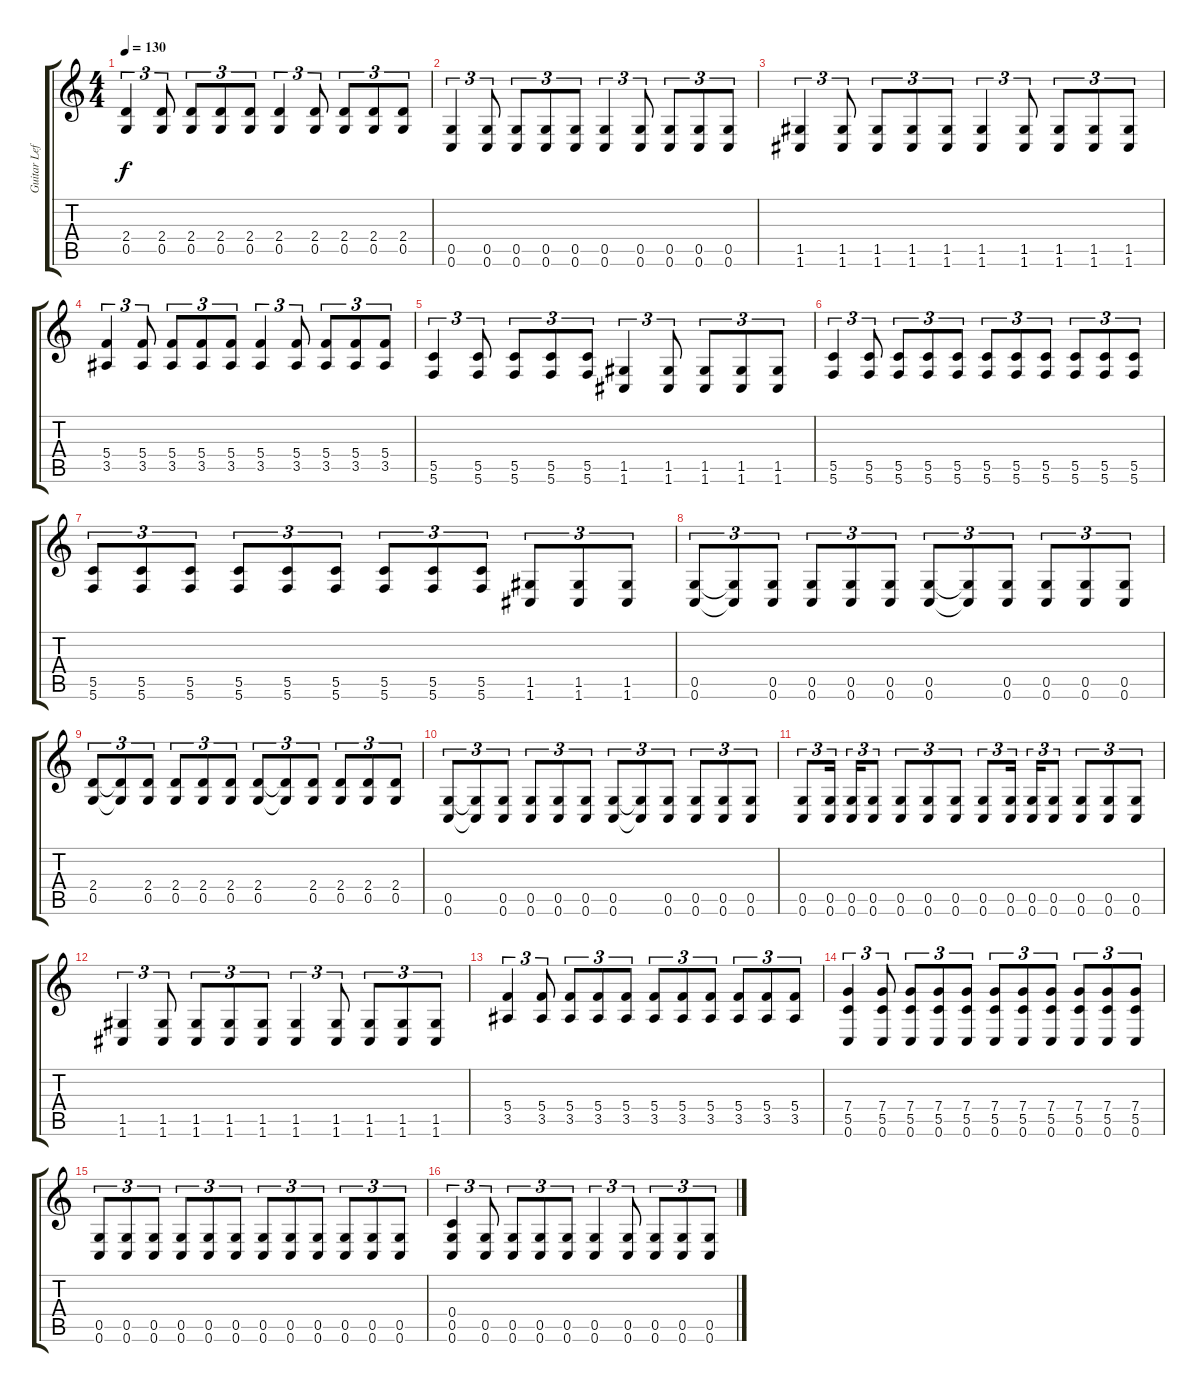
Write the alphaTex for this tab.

\track ("Guitar Left" "Guitar Lef") {instrument distortionguitar}
\staff {score tabs}
\tuning (D4 A3 F3 C3 G2 C2) {hide}
\ts (4 4)
\tempo 130
\clef g2
\ks c
(2.4 0.5).4{tu (3 2) dy f} (2.4 0.5).8{tu (3 2)} (2.4 0.5).8{tu (3 2)} (2.4 0.5).8{tu (3 2)} (2.4 0.5).8{tu (3 2)} (2.4 0.5).4{tu (3 2)} (2.4 0.5).8{tu (3 2)} (2.4 0.5).8{tu (3 2)} (2.4 0.5).8{tu (3 2)} (2.4 0.5).8{tu (3 2)} |
(0.5 0.6).4{tu (3 2)} (0.5 0.6).8{tu (3 2)} (0.5 0.6).8{tu (3 2)} (0.5 0.6).8{tu (3 2)} (0.5 0.6).8{tu (3 2)} (0.5 0.6).4{tu (3 2)} (0.5 0.6).8{tu (3 2)} (0.5 0.6).8{tu (3 2)} (0.5 0.6).8{tu (3 2)} (0.5 0.6).8{tu (3 2)} |
(1.5 1.6).4{tu (3 2)} (1.5 1.6).8{tu (3 2)} (1.5 1.6).8{tu (3 2)} (1.5 1.6).8{tu (3 2)} (1.5 1.6).8{tu (3 2)} (1.5 1.6).4{tu (3 2)} (1.5 1.6).8{tu (3 2)} (1.5 1.6).8{tu (3 2)} (1.5 1.6).8{tu (3 2)} (1.5 1.6).8{tu (3 2)} |
(5.4 3.5).4{tu (3 2)} (5.4 3.5).8{tu (3 2)} (5.4 3.5).8{tu (3 2)} (5.4 3.5).8{tu (3 2)} (5.4 3.5).8{tu (3 2)} (5.4 3.5).4{tu (3 2)} (5.4 3.5).8{tu (3 2)} (5.4 3.5).8{tu (3 2)} (5.4 3.5).8{tu (3 2)} (5.4 3.5).8{tu (3 2)} |
(5.5 5.6).4{tu (3 2)} (5.5 5.6).8{tu (3 2)} (5.5 5.6).8{tu (3 2)} (5.5 5.6).8{tu (3 2)} (5.5 5.6).8{tu (3 2)} (1.5 1.6).4{tu (3 2)} (1.5 1.6).8{tu (3 2)} (1.5 1.6).8{tu (3 2)} (1.5 1.6).8{tu (3 2)} (1.5 1.6).8{tu (3 2)} |
(5.5 5.6).4{tu (3 2)} (5.5 5.6).8{tu (3 2)} (5.5 5.6).8{tu (3 2)} (5.5 5.6).8{tu (3 2)} (5.5 5.6).8{tu (3 2)} (5.5 5.6).8{tu (3 2)} (5.5 5.6).8{tu (3 2)} (5.5 5.6).8{tu (3 2)} (5.5 5.6).8{tu (3 2)} (5.5 5.6).8{tu (3 2)} (5.5 5.6).8{tu (3 2)} |
(5.5 5.6).8{tu (3 2)} (5.5 5.6).8{tu (3 2)} (5.5 5.6).8{tu (3 2)} (5.5 5.6).8{tu (3 2)} (5.5 5.6).8{tu (3 2)} (5.5 5.6).8{tu (3 2)} (5.5 5.6).8{tu (3 2)} (5.5 5.6).8{tu (3 2)} (5.5 5.6).8{tu (3 2)} (1.5 1.6).8{tu (3 2)} (1.5 1.6).8{tu (3 2)} (1.5 1.6).8{tu (3 2)} |
(0.5 0.6).8{tu (3 2)} (0.5{t} 0.6{t}).8{tu (3 2)} (0.5 0.6).8{tu (3 2)} (0.5 0.6).8{tu (3 2)} (0.5 0.6).8{tu (3 2)} (0.5 0.6).8{tu (3 2)} (0.5 0.6).8{tu (3 2)} (0.5{t} 0.6{t}).8{tu (3 2)} (0.5 0.6).8{tu (3 2)} (0.5 0.6).8{tu (3 2)} (0.5 0.6).8{tu (3 2)} (0.5 0.6).8{tu (3 2)} |
(2.4 0.5).8{tu (3 2)} (2.4{t} 0.5{t}).8{tu (3 2)} (2.4 0.5).8{tu (3 2)} (2.4 0.5).8{tu (3 2)} (2.4 0.5).8{tu (3 2)} (2.4 0.5).8{tu (3 2)} (2.4 0.5).8{tu (3 2)} (2.4{t} 0.5{t}).8{tu (3 2)} (2.4 0.5).8{tu (3 2)} (2.4 0.5).8{tu (3 2)} (2.4 0.5).8{tu (3 2)} (2.4 0.5).8{tu (3 2)} |
(0.5 0.6).8{tu (3 2)} (0.5{t} 0.6{t}).8{tu (3 2)} (0.5 0.6).8{tu (3 2)} (0.5 0.6).8{tu (3 2)} (0.5 0.6).8{tu (3 2)} (0.5 0.6).8{tu (3 2)} (0.5 0.6).8{tu (3 2)} (0.5{t} 0.6{t}).8{tu (3 2)} (0.5 0.6).8{tu (3 2)} (0.5 0.6).8{tu (3 2)} (0.5 0.6).8{tu (3 2)} (0.5 0.6).8{tu (3 2)} |
(0.5 0.6).8{tu (3 2)} (0.5 0.6).16{tu (3 2)} (0.5 0.6).16{tu (3 2)} (0.5 0.6).8{tu (3 2)} (0.5 0.6).8{tu (3 2)} (0.5 0.6).8{tu (3 2)} (0.5 0.6).8{tu (3 2)} (0.5 0.6).8{tu (3 2)} (0.5 0.6).16{tu (3 2)} (0.5 0.6).16{tu (3 2)} (0.5 0.6).8{tu (3 2)} (0.5 0.6).8{tu (3 2)} (0.5 0.6).8{tu (3 2)} (0.5 0.6).8{tu (3 2)} |
(1.5 1.6).4{tu (3 2)} (1.5 1.6).8{tu (3 2)} (1.5 1.6).8{tu (3 2)} (1.5 1.6).8{tu (3 2)} (1.5 1.6).8{tu (3 2)} (1.5 1.6).4{tu (3 2)} (1.5 1.6).8{tu (3 2)} (1.5 1.6).8{tu (3 2)} (1.5 1.6).8{tu (3 2)} (1.5 1.6).8{tu (3 2)} |
(5.4 3.5).4{tu (3 2)} (5.4 3.5).8{tu (3 2)} (5.4 3.5).8{tu (3 2)} (5.4 3.5).8{tu (3 2)} (5.4 3.5).8{tu (3 2)} (5.4 3.5).8{tu (3 2)} (5.4 3.5).8{tu (3 2)} (5.4 3.5).8{tu (3 2)} (5.4 3.5).8{tu (3 2)} (5.4 3.5).8{tu (3 2)} (5.4 3.5).8{tu (3 2)} |
(7.4 5.5 0.6).4{tu (3 2)} (7.4 5.5 0.6).8{tu (3 2)} (7.4 5.5 0.6).8{tu (3 2)} (7.4 5.5 0.6).8{tu (3 2)} (7.4 5.5 0.6).8{tu (3 2)} (7.4 5.5 0.6).8{tu (3 2)} (7.4 5.5 0.6).8{tu (3 2)} (7.4 5.5 0.6).8{tu (3 2)} (7.4 5.5 0.6).8{tu (3 2)} (7.4 5.5 0.6).8{tu (3 2)} (7.4 5.5 0.6).8{tu (3 2)} |
(0.5 0.6).8{tu (3 2)} (0.5 0.6).8{tu (3 2)} (0.5 0.6).8{tu (3 2)} (0.5 0.6).8{tu (3 2)} (0.5 0.6).8{tu (3 2)} (0.5 0.6).8{tu (3 2)} (0.5 0.6).8{tu (3 2)} (0.5 0.6).8{tu (3 2)} (0.5 0.6).8{tu (3 2)} (0.5 0.6).8{tu (3 2)} (0.5 0.6).8{tu (3 2)} (0.5 0.6).8{tu (3 2)} |
(0.4 0.5 0.6).4{tu (3 2)} (0.5 0.6).8{tu (3 2)} (0.5 0.6).8{tu (3 2)} (0.5 0.6).8{tu (3 2)} (0.5 0.6).8{tu (3 2)} (0.5 0.6).4{tu (3 2)} (0.5 0.6).8{tu (3 2)} (0.5 0.6).8{tu (3 2)} (0.5 0.6).8{tu (3 2)} (0.5 0.6).8{tu (3 2)}
